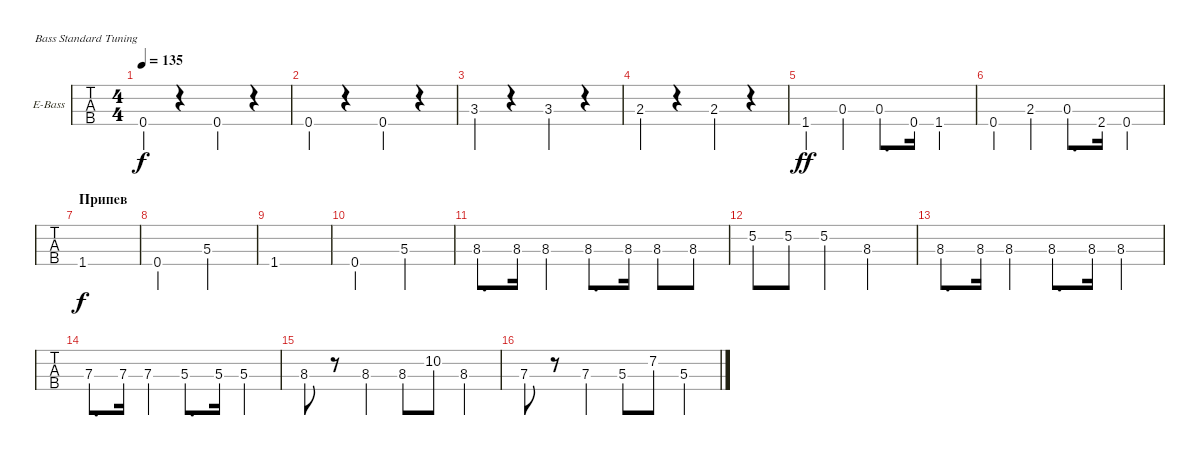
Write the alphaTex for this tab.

\defaultSystemsLayout 4
\bracketExtendMode groupsimilarinstruments
\firstSystemTrackNameOrientation horizontal
\otherSystemsTrackNameOrientation horizontal
\track ("Electric Bass" "E-Bass") {instrument electricbassfinger}
\staff {tabs}
\tuning (G2 D2 A1 E1)
\ts (4 4)
\tempo 135
\clef f4
\scale
0.333333
\ks c
0.4.4{dy f} r.4 0.4.4 r.4 |
\scale
0.333333 0.4.4 r.4 0.4.4 r.4 |
\scale
0.333333 3.3.4 r.4 3.3.4 r.4 |
\scale
0.333333 2.3.4 r.4 2.3.4 r.4 |
1.4.4{dy ff} 0.3.4 0.3.8{d} 0.4.16 1.4.4 |
\scale
0.333333 0.4.4 2.3.4 0.3.8{d} 2.4.16 0.4.4 |
\section ("" "Припев")
\scale
0.333333 1.4.1{dy f} |
\scale
0.333333 0.4.2 5.3.2 |
\scale
0.333333 1.4.1 |
\scale
0.333333 0.4.2 5.3.2 |
\scale
0.333333 8.3.8{d} 8.3.16 8.3.4 8.3.8{d} 8.3.16 8.3.8 8.3.8 |
\scale
0.333333 5.2.8 5.2.8 5.2.4 8.3.2 |
\scale
0.333333 8.3.8{d} 8.3.16 8.3.4 8.3.8{d} 8.3.16 8.3.4 |
\scale
0.333333 7.3.8{d} 7.3.16 7.3.4 5.3.8{d} 5.3.16 5.3.4 |
\scale
0.333333 8.3.8 r.8 8.3.4 8.3.8 10.2.8 8.3.4 |
\scale
0.333333 7.3.8 r.8 7.3.4 5.3.8 7.2.8 5.3.4
